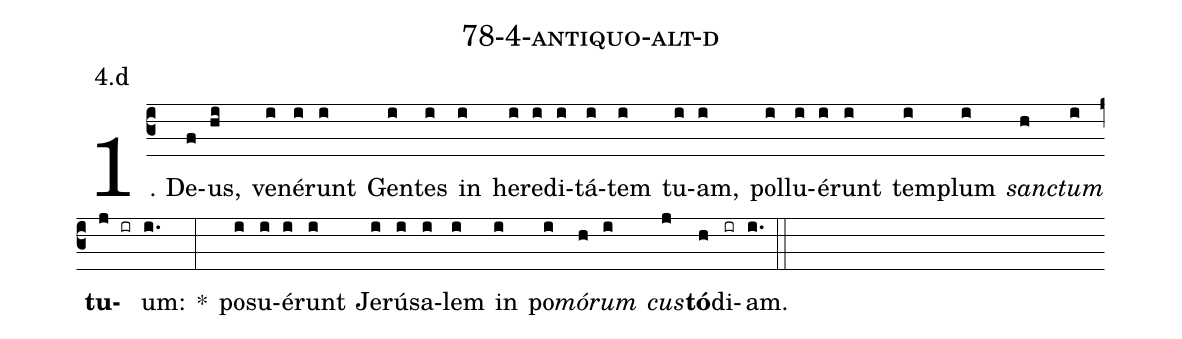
name: 78-4-antiquo-alt-d;
annotation: 4.d;
%%
(c3)1. De(f)us,(hi) ve(i)né(i)runt(i) Gen(i)tes(i) in(i) he(i)re(i)di(i)tá(i)tem(i) tu(i)am,(i) pol(i)lu(i)é(i)runt(i) tem(i)plum(i) <i>sanc</i>(h)<i>tum</i>(i) <b>tu</b>(j ir)um:(i.) *(:) po(i)su(i)é(i)runt(i) Je(i)rú(i)sa(i)lem(i) in(i) po(i)<i>mó</i>(h)<i>rum</i>(i) <i>cus</i>(j)<b>tó</b>(h)di(ir)am.(i.) (::)
